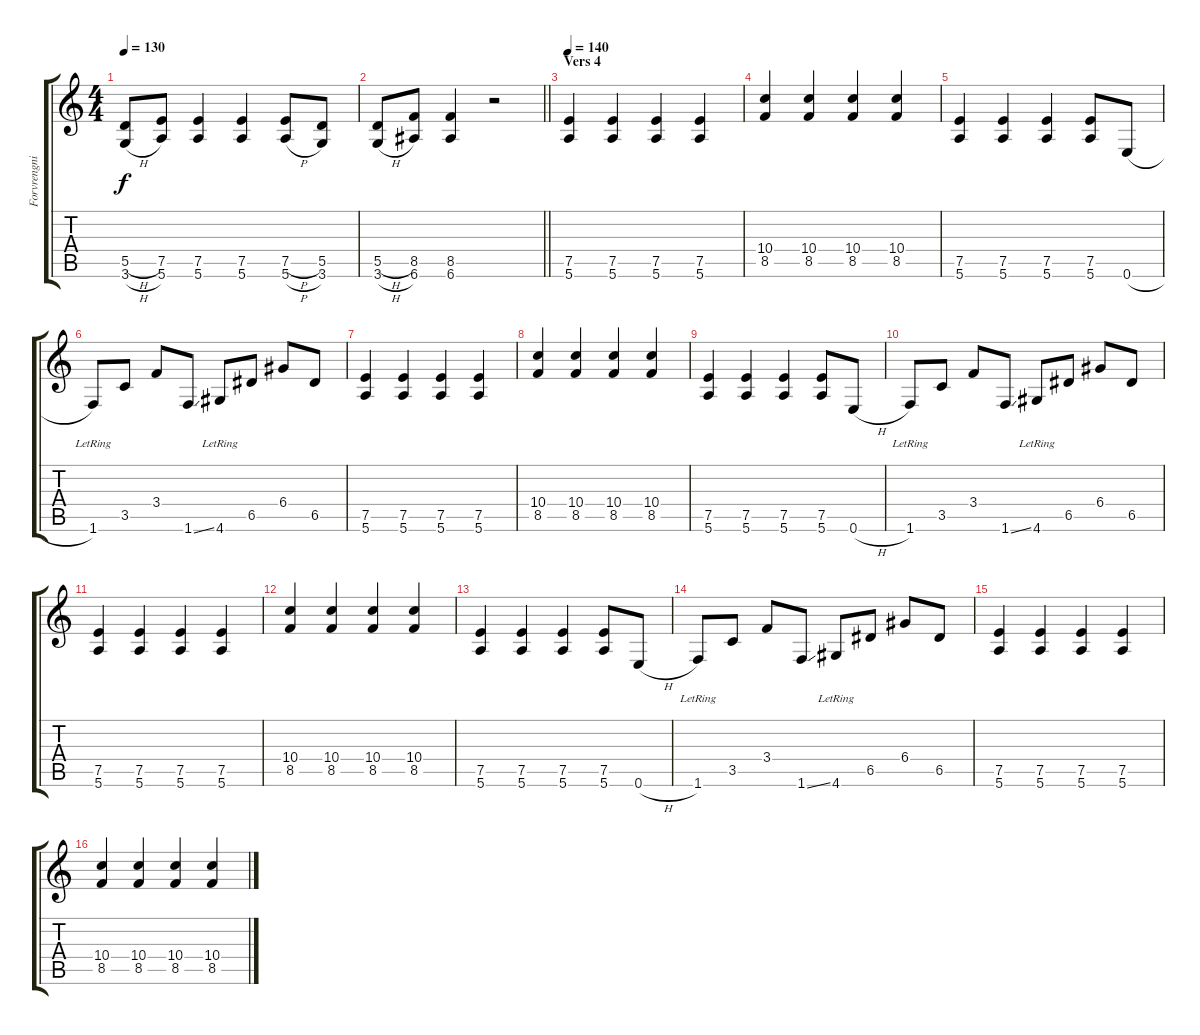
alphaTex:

\track ("Forvrengning gitar" "Forvrengni") {instrument distortionguitar}
\staff {score tabs}
\tuning (E4 B3 G3 D3 A2 E2) {hide}
\ts (4 4)
\tempo 130
\clef g2
\ks c
(5.5{h} 3.6{h}).8{dy f} (7.5 5.6).8 (7.5 5.6).4 (7.5 5.6).4 (7.5{h} 5.6{h}).8 (5.5 3.6).8 |
\barLineRight lightlight
(5.5{h} 3.6{h}).8 (8.5 6.6).8 (8.5 6.6).4 r.2 |
\section ("" "Vers 4")
\tempo 140
(7.5 5.6).4 (7.5 5.6).4 (7.5 5.6).4 (7.5 5.6).4 |
(10.4 8.5).4 (10.4 8.5).4 (10.4 8.5).4 (10.4 8.5).4 |
(7.5 5.6).4 (7.5 5.6).4 (7.5 5.6).4 (7.5 5.6).8 0.6{h}.8 |
1.6{lr}.8 3.5.8 3.4.8 1.6{ss}.8 4.6{lr}.8 6.5.8 6.4.8 6.5.8 |
(7.5 5.6).4 (7.5 5.6).4 (7.5 5.6).4 (7.5 5.6).4 |
(10.4 8.5).4 (10.4 8.5).4 (10.4 8.5).4 (10.4 8.5).4 |
(7.5 5.6).4 (7.5 5.6).4 (7.5 5.6).4 (7.5 5.6).8 0.6{h}.8 |
1.6{lr}.8 3.5.8 3.4.8 1.6{ss}.8 4.6{lr}.8 6.5.8 6.4.8 6.5.8 |
(7.5 5.6).4 (7.5 5.6).4 (7.5 5.6).4 (7.5 5.6).4 |
(10.4 8.5).4 (10.4 8.5).4 (10.4 8.5).4 (10.4 8.5).4 |
(7.5 5.6).4 (7.5 5.6).4 (7.5 5.6).4 (7.5 5.6).8 0.6{h}.8 |
1.6{lr}.8 3.5.8 3.4.8 1.6{ss}.8 4.6{lr}.8 6.5.8 6.4.8 6.5.8 |
(7.5 5.6).4 (7.5 5.6).4 (7.5 5.6).4 (7.5 5.6).4 |
(10.4 8.5).4 (10.4 8.5).4 (10.4 8.5).4 (10.4 8.5).4
